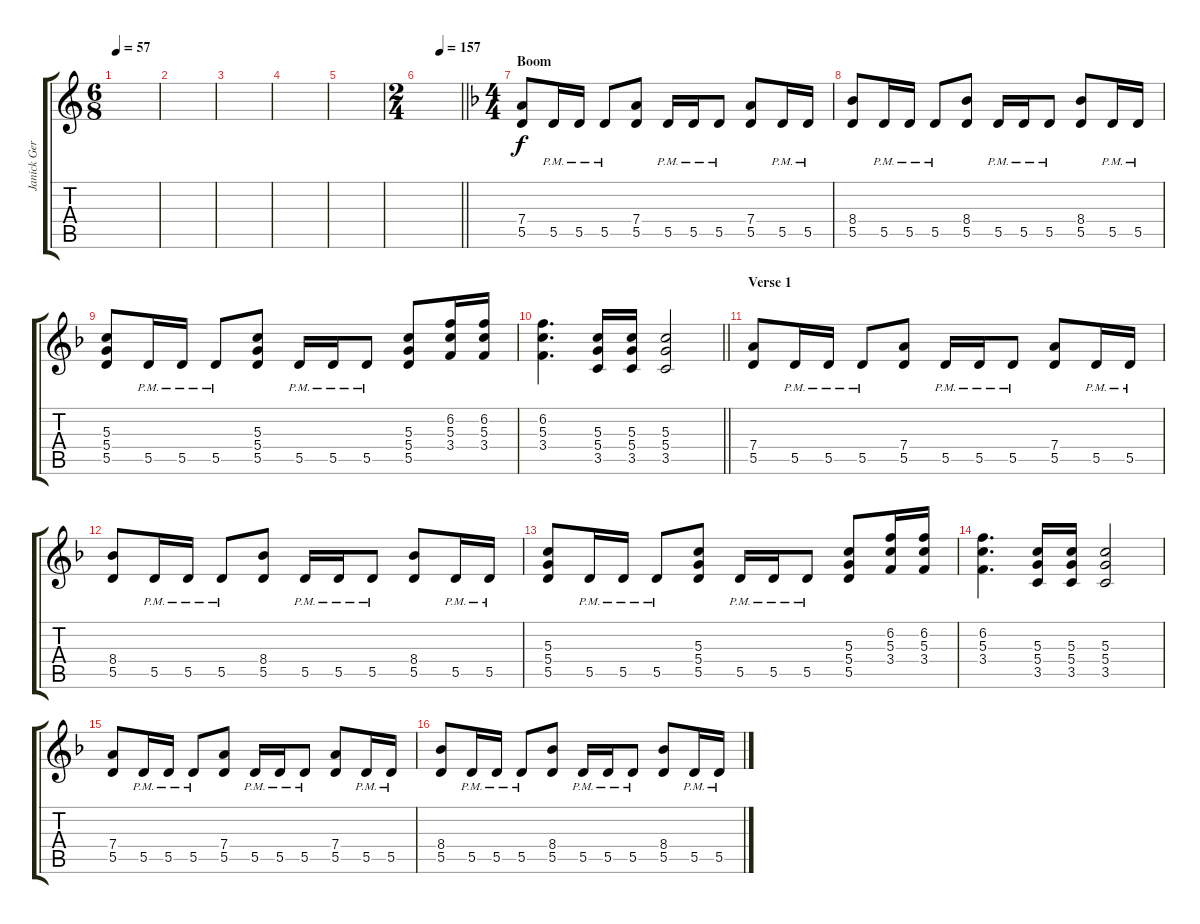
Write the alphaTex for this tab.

\track ("Janick Gers" "Janick Ger") {instrument overdrivenguitar}
\staff {score tabs}
\tuning (E4 B3 G3 D3 A2 E2) {hide}
\ts (6 8)
\tempo 57
\clef g2
\ks c
|
|
|
|
|
\ts (2 4)
\tempo (157 0.5)
\barLineRight lightlight
|
\ts (4 4)
\section ("" "Boom")
\ks f
(7.4 5.5).8 5.5{pm}.16 5.5{pm}.16 5.5{pm}.8 (7.4 5.5).8 5.5{pm}.16 5.5{pm}.16 5.5{pm}.8 (7.4 5.5).8 5.5{pm}.16 5.5{pm}.16 |
(8.4 5.5).8 5.5{pm}.16 5.5{pm}.16 5.5{pm}.8 (8.4 5.5).8 5.5{pm}.16 5.5{pm}.16 5.5{pm}.8 (8.4 5.5).8 5.5{pm}.16 5.5{pm}.16 |
(5.3 5.4 5.5).8 5.5{pm}.16 5.5{pm}.16 5.5{pm}.8 (5.3 5.4 5.5).8 5.5{pm}.16 5.5{pm}.16 5.5{pm}.8 (5.3 5.4 5.5).8 (6.2 5.3 3.4).16 (6.2 5.3 3.4).16 |
\barLineRight lightlight
(6.2 5.3 3.4).4{d} (5.3 5.4 3.5).16 (5.3 5.4 3.5).16 (5.3 5.4 3.5).2 |
\section ("" "Verse 1")
(7.4 5.5).8 5.5{pm}.16 5.5{pm}.16 5.5{pm}.8 (7.4 5.5).8 5.5{pm}.16 5.5{pm}.16 5.5{pm}.8 (7.4 5.5).8 5.5{pm}.16 5.5{pm}.16 |
(8.4 5.5).8 5.5{pm}.16 5.5{pm}.16 5.5{pm}.8 (8.4 5.5).8 5.5{pm}.16 5.5{pm}.16 5.5{pm}.8 (8.4 5.5).8 5.5{pm}.16 5.5{pm}.16 |
(5.3 5.4 5.5).8 5.5{pm}.16 5.5{pm}.16 5.5{pm}.8 (5.3 5.4 5.5).8 5.5{pm}.16 5.5{pm}.16 5.5{pm}.8 (5.3 5.4 5.5).8 (6.2 5.3 3.4).16 (6.2 5.3 3.4).16 |
(6.2 5.3 3.4).4{d} (5.3 5.4 3.5).16 (5.3 5.4 3.5).16 (5.3 5.4 3.5).2 |
(7.4 5.5).8 5.5{pm}.16 5.5{pm}.16 5.5{pm}.8 (7.4 5.5).8 5.5{pm}.16 5.5{pm}.16 5.5{pm}.8 (7.4 5.5).8 5.5{pm}.16 5.5{pm}.16 |
(8.4 5.5).8 5.5{pm}.16 5.5{pm}.16 5.5{pm}.8 (8.4 5.5).8 5.5{pm}.16 5.5{pm}.16 5.5{pm}.8 (8.4 5.5).8 5.5{pm}.16 5.5{pm}.16
